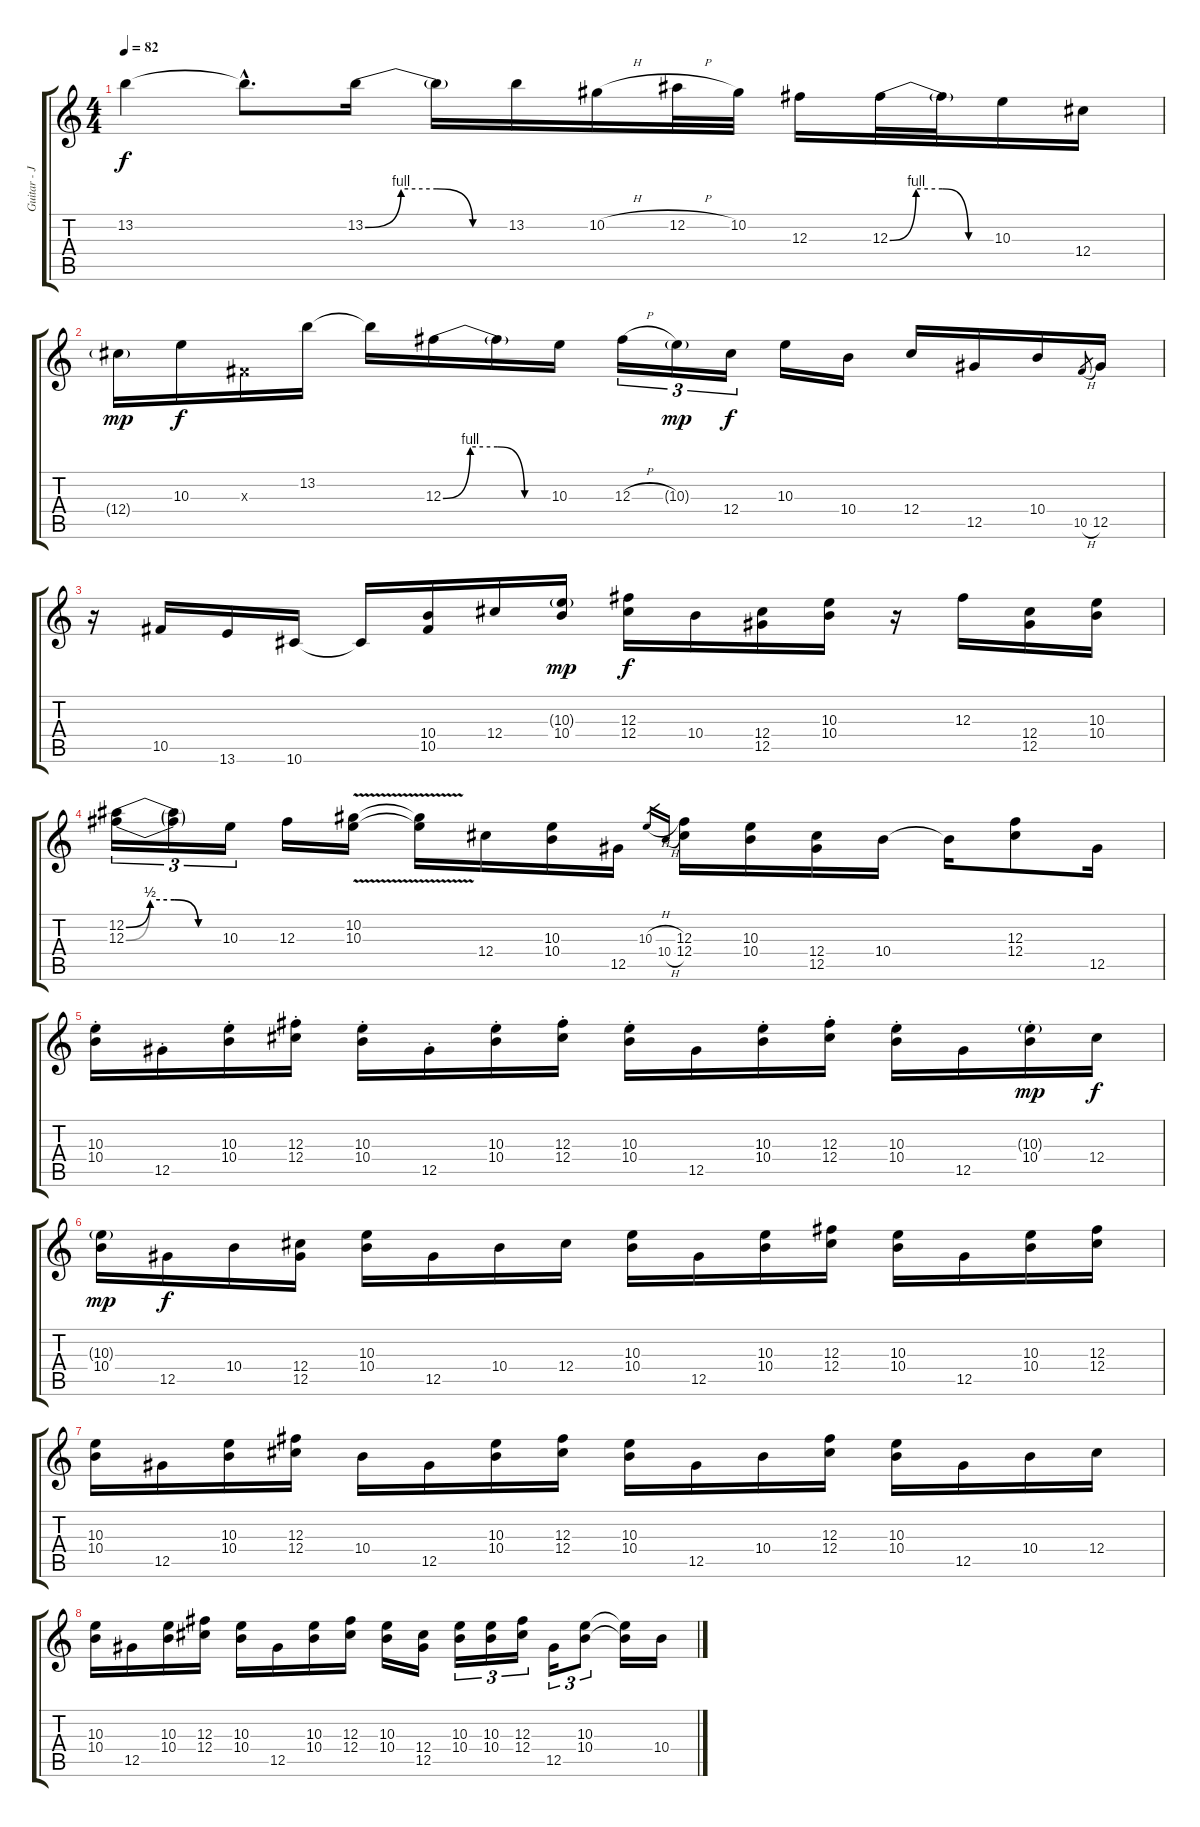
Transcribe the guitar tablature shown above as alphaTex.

\track ("Guitar - Jimi" "Guitar - J") {instrument distortionguitar}
\staff {score tabs}
\tuning (Eb4 Bb3 Gb3 Db3 Ab2 Eb2) {hide}
\ts (4 4)
\tempo 82
\clef g2
\ks c
13.2{t}.4{dy f} 13.2{hac t}.8{d} 13.2{be (custom 0 0 15 4 30 4 45 0 60 0)}.16 13.2{t}.16 13.2.16 10.2{h}.16 12.2{h}.32 10.2.32 12.3.16 12.3{be (custom 0 0 15 4 30 4 45 0 60 0)}.32 12.3{t}.32 10.3.16 12.4.16 |
12.4{g}.16{dy mp} 10.3.16{dy f} 0.3{x}.16 13.2.16 13.2{t}.16 12.3{be (custom 0 0 15 4 30 4 45 0 60 0)}.16 12.3{t}.16 10.3.16 12.3{h}.16{tu (3 2)} 10.3{g}.16{tu (3 2) dy mp} 12.4.16{tu (3 2) dy f} 10.3.16 10.4.16 12.4.16 12.5.16 10.4.16 10.5{h}.8{gr} 12.5.16 |
r.16 10.5.16 13.6.16 10.6.16 10.6{t}.16 (10.4 10.5).16 12.4.16 (10.3{g} 10.4).16{dy mp} (12.3 12.4).16{dy f} 10.4.16 (12.4 12.5).16 (10.3 10.4).16 r.16 12.3.16 (12.4 12.5).16 (10.3 10.4).16 |
(12.2{be (custom 0 0 15 2 30 2 45 0 60 0)} 12.3{be (custom 0 0 15 2 30 2 45 0 60 0)}).16{tu (3 2)} (12.2{t} 12.3{t}).16{tu (3 2)} 10.3.16{tu (3 2)} 12.3.16 (10.2{v} 10.3{v}).16 (10.2{t} 10.3{t}).16 12.4.16 (10.3 10.4).16 12.5.16 10.3{h}.16{gr} 10.4{h}.16{gr} (12.3 12.4).16 (10.3 10.4).16 (12.4 12.5).16 10.4.16 10.4{t}.16 (12.3 12.4).8 12.5.16 |
(10.3{st} 10.4{st}).16 12.5{st}.16 (10.3{st} 10.4{st}).16 (12.3{st} 12.4{st}).16 (10.3{st} 10.4{st}).16 12.5{st}.16 (10.3{st} 10.4).16 (12.3{st} 12.4).16 (10.3{st} 10.4).16 12.5.16 (10.3{st} 10.4).16 (12.3{st} 12.4).16 (10.3{st} 10.4).16 12.5.16 (10.3{g st} 10.4).16{dy mp} 12.4.16{dy f} |
(10.3{g} 10.4).16{dy mp} 12.5.16{dy f} 10.4.16 (12.4 12.5).16 (10.3 10.4).16 12.5.16 10.4.16 12.4.16 (10.3 10.4).16 12.5.16 (10.3 10.4).16 (12.3 12.4).16 (10.3 10.4).16 12.5.16 (10.3 10.4).16 (12.3 12.4).16 |
(10.3 10.4).16 12.5.16 (10.3 10.4).16 (12.3 12.4).16 10.4.16 12.5.16 (10.3 10.4).16 (12.3 12.4).16 (10.3 10.4).16 12.5.16 10.4.16 (12.3 12.4).16 (10.3 10.4).16 12.5.16 10.4.16 12.4.16 |
(10.3 10.4).16 12.5.16 (10.3 10.4).16 (12.3 12.4).16 (10.3 10.4).16 12.5.16 (10.3 10.4).16 (12.3 12.4).16 (10.3 10.4).16 (12.4 12.5).16 (10.3 10.4).16{tu (3 2)} (10.3 10.4).16{tu (3 2)} (12.3 12.4).16{tu (3 2)} 12.5.16{tu (3 2)} (10.3 10.4).8{tu (3 2)} (10.3{t} 10.4{t}).16 10.4.16
